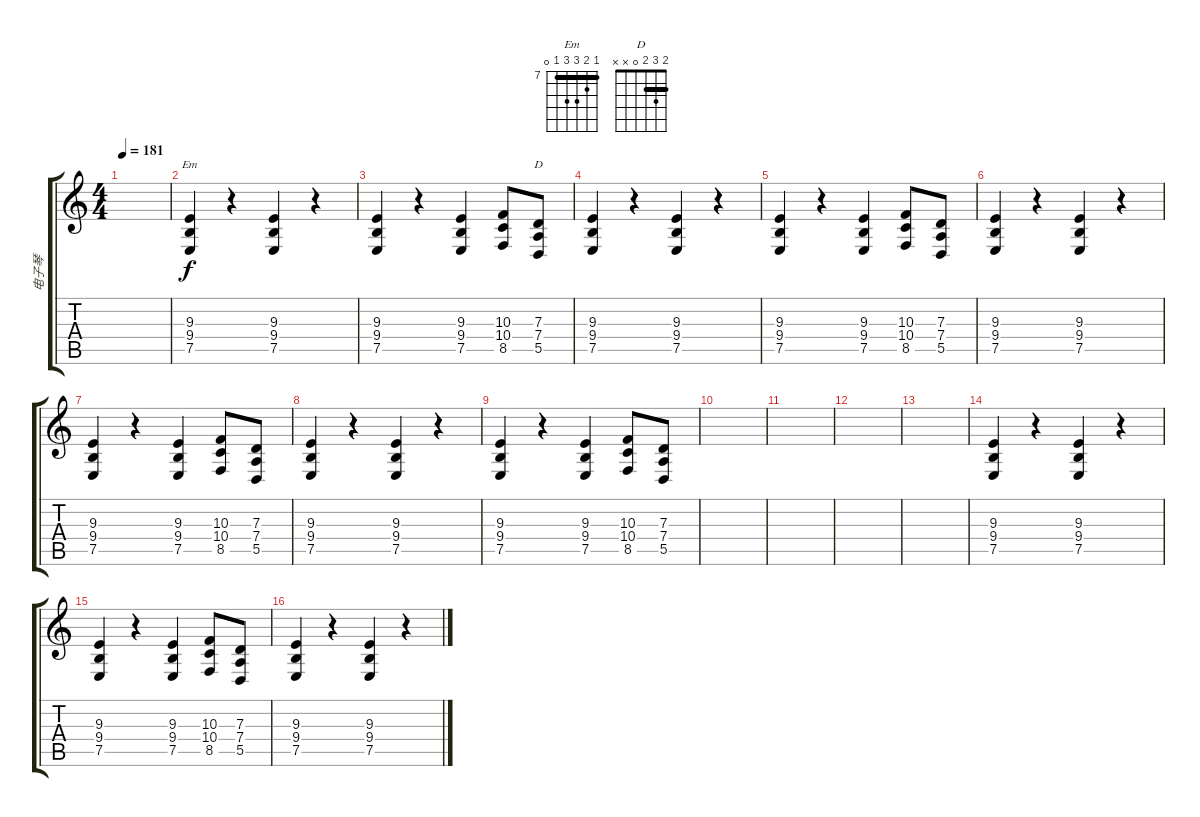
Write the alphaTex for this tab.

\track ("电子琴" "电子琴") {instrument musicbox}
\staff {score tabs}
\tuning (E4 B3 G3 D3 A2 E2) {hide}
\chord ("Em" 7 8 9 9 7 0) {firstfret 7 barre 7}
\chord ("D" 2 3 2 0 x x) {barre 2}
\ts (4 4)
\tempo 181
\clef g2
\ks c
|
(9.3 9.4 7.5).4{ch "Em"} r.4 (9.3 9.4 7.5).4 r.4 |
(9.3 9.4 7.5).4 r.4 (9.3 9.4 7.5).4 (10.3 10.4 8.5).8 (7.3 7.4 5.5).8{ch "D"} |
(9.3 9.4 7.5).4 r.4 (9.3 9.4 7.5).4 r.4 |
(9.3 9.4 7.5).4 r.4 (9.3 9.4 7.5).4 (10.3 10.4 8.5).8 (7.3 7.4 5.5).8 |
(9.3 9.4 7.5).4 r.4 (9.3 9.4 7.5).4 r.4 |
(9.3 9.4 7.5).4 r.4 (9.3 9.4 7.5).4 (10.3 10.4 8.5).8 (7.3 7.4 5.5).8 |
(9.3 9.4 7.5).4 r.4 (9.3 9.4 7.5).4 r.4 |
(9.3 9.4 7.5).4 r.4 (9.3 9.4 7.5).4 (10.3 10.4 8.5).8 (7.3 7.4 5.5).8 |
|
|
|
|
(9.3 9.4 7.5).4 r.4 (9.3 9.4 7.5).4 r.4 |
(9.3 9.4 7.5).4 r.4 (9.3 9.4 7.5).4 (10.3 10.4 8.5).8 (7.3 7.4 5.5).8 |
(9.3 9.4 7.5).4 r.4 (9.3 9.4 7.5).4 r.4
